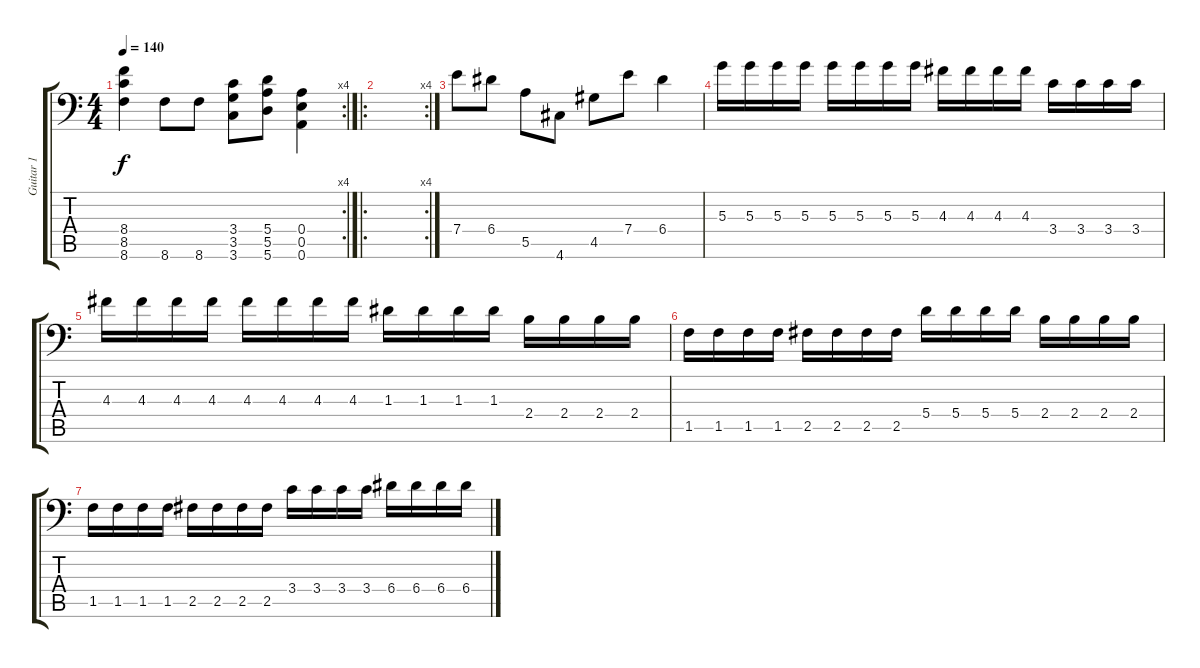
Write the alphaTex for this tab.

\track ("Guitar 1" "Guitar 1") {instrument distortionguitar}
\staff {score tabs}
\tuning (B3 Gb3 D3 A2 E2 A1) {hide}
\rc 4
\ts (4 4)
\tempo 140
\clef f4
\ks c
(8.4 8.5 8.6).4{dy f} 8.6.8 8.6.8 (3.4 3.5 3.6).8 (5.4 5.5 5.6).8 (0.4 0.5 0.6).4 |
\ro
\rc 4
|
7.4.8 6.4.8 5.5.8 4.6.8 4.5.8 7.4.8 6.4.4 |
5.3.16 5.3.16 5.3.16 5.3.16 5.3.16 5.3.16 5.3.16 5.3.16 4.3.16 4.3.16 4.3.16 4.3.16 3.4.16 3.4.16 3.4.16 3.4.16 |
4.3.16 4.3.16 4.3.16 4.3.16 4.3.16 4.3.16 4.3.16 4.3.16 1.3.16 1.3.16 1.3.16 1.3.16 2.4.16 2.4.16 2.4.16 2.4.16 |
1.5.16 1.5.16 1.5.16 1.5.16 2.5.16 2.5.16 2.5.16 2.5.16 5.4.16 5.4.16 5.4.16 5.4.16 2.4.16 2.4.16 2.4.16 2.4.16 |
1.5.16 1.5.16 1.5.16 1.5.16 2.5.16 2.5.16 2.5.16 2.5.16 3.4.16 3.4.16 3.4.16 3.4.16 6.4.16 6.4.16 6.4.16 6.4.16
